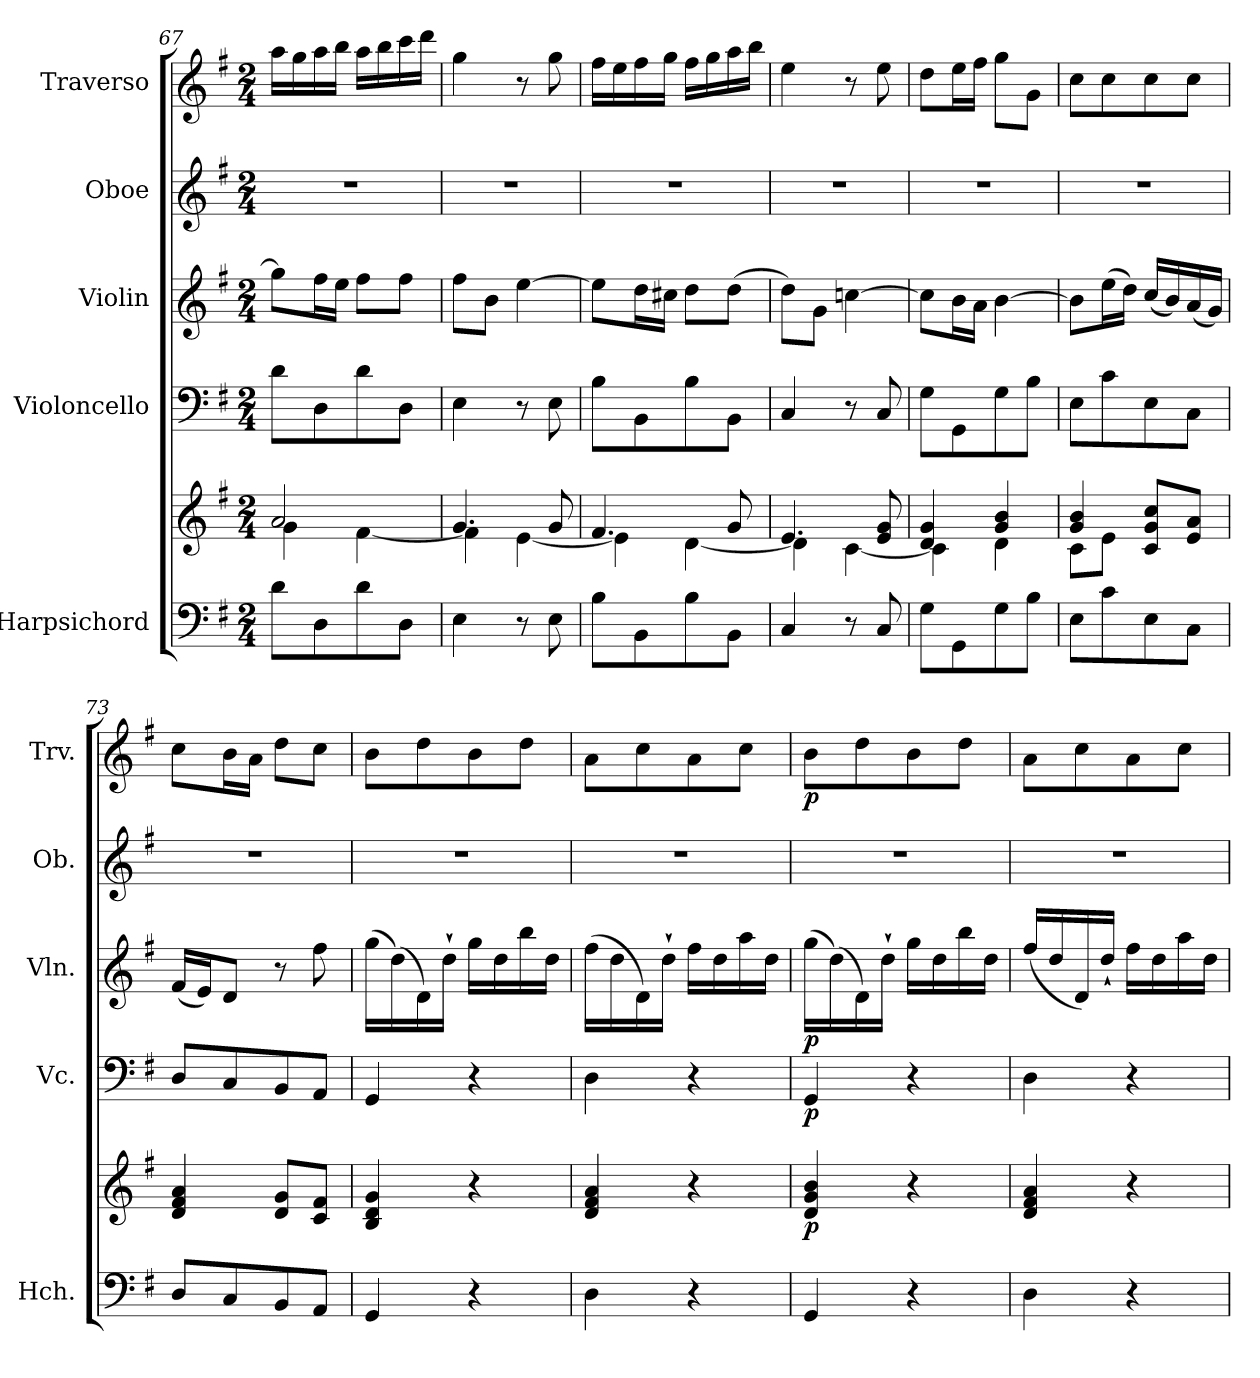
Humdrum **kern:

**kern	**kern	**dynam	**kern	**dynam	**kern	**dynam	**kern	**kern	**dynam
*part5	*part5	*part5	*part4	*part4	*part3	*part3	*part2	*part1	*part1
*staff6	*staff5	*staff5/6	*staff4	*staff4	*staff3	*staff3	*staff2	*staff1	*staff1
*I"Harpsichord	*	*	*I"Violoncello	*	*I"Violin	*	*I"Oboe	*I"Traverso	*
*I'Hch.	*	*	*I'Vc.	*	*I'Vln.	*	*I'Ob.	*I'Trv.	*
*clefF4	*clefG2	*	*clefF4	*	*clefG2	*	*clefG2	*clefG2	*
*k[f#]	*k[f#]	*	*k[f#]	*	*k[f#]	*	*k[f#]	*k[f#]	*
*M2/4	*M2/4	*	*M2/4	*	*M2/4	*	*M2/4	*M2/4	*
=67	=67	=67	=67	=67	=67	=67	=67	=67	=67
*	*^	*	*	*	*	*	*	*	*
8d\L	2a/	4g\	.	8d\L	.	8gg\L]	.	2r	16aa\LL	.
.	.	.	.	.	.	.	.	.	16gg\	.
8D\	.	.	.	8D\	.	16ff#\L	.	.	16aa\	.
.	.	.	.	.	.	16ee\JJ	.	.	16bb\JJ	.
8d\	.	[4f#\	.	8d\	.	8ff#\L	.	.	16aa\LL	.
.	.	.	.	.	.	.	.	.	16bb\	.
8D\J	.	.	.	8D\J	.	8ff#\J	.	.	16ccc\	.
.	.	.	.	.	.	.	.	.	16ddd\JJ	.
=68	=68	=68	=68	=68	=68	=68	=68	=68	=68	=68
4E\	4.g/	4f#\]	.	4E\	.	8ff#\L	.	2r	4gg\	.
.	.	.	.	.	.	8b\J	.	.	.	.
8r	.	[4e\	.	8r	.	[4ee\	.	.	8r	.
8E\	8g/	.	.	8E\	.	.	.	.	8gg\	.
!!LO:LB:g=z
=69	=69	=69	=69	=69	=69	=69	=69	=69	=69	=69
8B\L	4.f#/	4e\]	.	8B\L	.	8ee\L]	.	2r	16ff#\LL	.
.	.	.	.	.	.	.	.	.	16ee\	.
8BB\	.	.	.	8BB\	.	16dd\L	.	.	16ff#\	.
.	.	.	.	.	.	16cc#X\JJ	.	.	16gg\JJ	.
8B\	.	[4d\	.	8B\	.	8dd\L	.	.	16ff#\LL	.
.	.	.	.	.	.	.	.	.	16gg\	.
8BB\J	8g/	.	.	8BB\J	.	(8dd\J	.	.	16aa\	.
.	.	.	.	.	.	.	.	.	16bb\JJ	.
=70	=70	=70	=70	=70	=70	=70	=70	=70	=70	=70
4C/	4.e/	4d\]	.	4C/	.	8dd\L)	.	2r	4ee\	.
.	.	.	.	.	.	8g\J	.	.	.	.
8r	.	[4c\	.	8r	.	[4ccn\	.	.	8r	.
8C/	8e/ 8g/	.	.	8C/	.	.	.	.	8ee\	.
=71	=71	=71	=71	=71	=71	=71	=71	=71	=71	=71
8G\L	4d/ 4g/	4c\]	.	8G\L	.	8cc\L]	.	2r	8dd\L	.
8GG\	.	.	.	8GG\	.	16b\L	.	.	16ee\L	.
.	.	.	.	.	.	16a\JJ	.	.	16ff#\JJ	.
8G\	4g/ 4b/	4d\	.	8G\	.	[4b\	.	.	8gg\L	.
8B\J	.	.	.	8B\J	.	.	.	.	8g\J	.
=72	=72	=72	=72	=72	=72	=72	=72	=72	=72	=72
8E\L	4g/ 4b/	8c\L	.	8E\L	.	8b\L]	.	2r	8cc\L	.
8c\	.	8e\J	.	8c\	.	(16ee\L	.	.	8cc\	.
.	.	.	.	.	.	16dd\JJ)	.	.	.	.
8E\	8c/ 8g/ 8cc/L	4ryy	.	8E\	.	(16cc/LL	.	.	8cc\	.
.	.	.	.	.	.	16b/)	.	.	.	.
8C\J	8e/ 8a/J	.	.	8C\J	.	(16a/	.	.	8cc\J	.
.	.	.	.	.	.	16g/JJ)	.	.	.	.
*	*v	*v	*	*	*	*	*	*	*	*
=73	=73	=73	=73	=73	=73	=73	=73	=73	=73
8D/L	4d/ 4f#/ 4a/	.	8D/L	.	(16f#/LL	.	2r	8cc\L	.
.	.	.	.	.	16e/J)	.	.	.	.
8C/	.	.	8C/	.	8d/J	.	.	16b\L	.
.	.	.	.	.	.	.	.	16a\JJ	.
8BB/	8d/ 8g/L	.	8BB/	.	8r	.	.	8dd\L	.
8AA/J	8c/ 8f#/J	.	8AA/J	.	8ff#\	.	.	8cc\J	.
=74	=74	=74	=74	=74	=74	=74	=74	=74	=74
4GG/	4B/ 4d/ 4g/	.	4GG/	.	(16gg\LL	.	2r	8b\L	.
.	.	.	.	.	(16dd\)	.	.	.	.
.	.	.	.	.	16d\)	.	.	8dd\	.
.	.	.	.	.	16dd`\JJ	.	.	.	.
4r	4r	.	4r	.	16gg\LL	.	.	8b\	.
.	.	.	.	.	16dd\	.	.	.	.
.	.	.	.	.	16bb\	.	.	8dd\J	.
.	.	.	.	.	16dd\JJ	.	.	.	.
=75	=75	=75	=75	=75	=75	=75	=75	=75	=75
4D\	4d/ 4f#/ 4a/	.	4D\	.	(16ff#\LL	.	2r	8a\L	.
.	.	.	.	.	16dd\	.	.	.	.
.	.	.	.	.	16d\)	.	.	8cc\	.
.	.	.	.	.	16dd`\JJ	.	.	.	.
4r	4r	.	4r	.	16ff#\LL	.	.	8a\	.
.	.	.	.	.	16dd\	.	.	.	.
.	.	.	.	.	16aa\	.	.	8cc\J	.
.	.	.	.	.	16dd\JJ	.	.	.	.
=76	=76	=76	=76	=76	=76	=76	=76	=76	=76
!	!	!LO:DY:b	!	!LO:DY:b	!	!LO:DY:b	!	!	!LO:DY:b
4GG/	4d/ 4g/ 4b/	p	4GG/	p	(16gg\LL	p	2r	8b\L	p
.	.	.	.	.	(16dd\)	.	.	.	.
.	.	.	.	.	16d\)	.	.	8dd\	.
.	.	.	.	.	16dd`\JJ	.	.	.	.
4r	4r	.	4r	.	16gg\LL	.	.	8b\	.
.	.	.	.	.	16dd\	.	.	.	.
.	.	.	.	.	16bb\	.	.	8dd\J	.
.	.	.	.	.	16dd\JJ	.	.	.	.
=77	=77	=77	=77	=77	=77	=77	=77	=77	=77
4D\	4d/ 4f#/ 4a/	.	4D\	.	(16ff#/LL	.	2r	8a\L	.
.	.	.	.	.	16dd/	.	.	.	.
.	.	.	.	.	16d/)	.	.	8cc\	.
.	.	.	.	.	16dd`/JJ	.	.	.	.
4r	4r	.	4r	.	16ff#\LL	.	.	8a\	.
.	.	.	.	.	16dd\	.	.	.	.
.	.	.	.	.	16aa\	.	.	8cc\J	.
.	.	.	.	.	16dd\JJ	.	.	.	.
=	=	=	=	=	=	=	=	=	=
*-	*-	*-	*-	*-	*-	*-	*-	*-	*-
